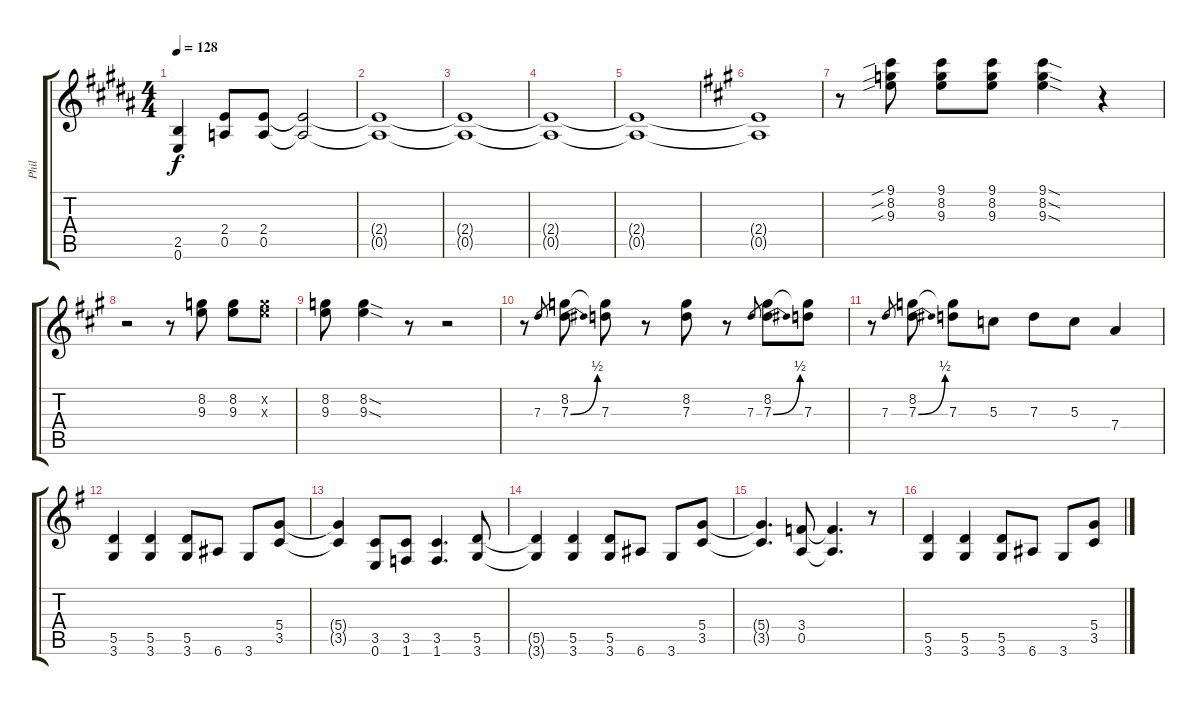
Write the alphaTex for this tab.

\track ("Phil" "Phil") {instrument distortionguitar}
\staff {score tabs}
\tuning (E4 B3 G3 D3 A2 E2) {hide}
\ts (4 4)
\tempo 128
\clef g2
\ks b
(2.5{t} 0.6{t}).4{dy f} (2.4 0.5).8 (2.4 0.5).8 (2.4{t} 0.5{t}).2 |
(2.4{t} 0.5{t}).1 |
(2.4{t} 0.5{t}).1 |
(2.4{t} 0.5{t}).1 |
(2.4{t} 0.5{t}).1 |
\ks a
(2.4{t} 0.5{t}).1 |
r.8 (9.1{sib} 8.2{sib} 9.3{sib}).8 (9.1 8.2 9.3).8 (9.1 8.2 9.3).8 (9.1{sod} 8.2{sod} 9.3{sod}).4 r.4 |
r.2 r.8 (8.2 9.3).8 (8.2 9.3).8 (8.2{x} 9.3{x}).8 |
(8.2 9.3).8 (8.2{sod} 9.3{sod}).4 r.8 r.2 |
r.8 7.3.8{gr} (8.2 7.3{be (bend 0 0 60 2)}).8 (8.2{t} 7.3).8 r.8 (8.2 7.3).8 r.8 7.3.8{gr} (8.2 7.3{be (bend 0 0 60 2)}).8 (8.2{t} 7.3).8 |
r.8 7.3.8{gr} (8.2 7.3{be (bend 0 0 60 2)}).8 (8.2{t} 7.3).8 5.3.8 7.3.8 5.3.8 7.4.4 |
\ks g
(5.5 3.6).4 (5.5 3.6).4 (5.5 3.6).8 6.6.8 3.6.8 (5.4 3.5).8 |
(5.4{t} 3.5{t}).4 (3.5 0.6).8 (3.5 1.6).8 (3.5 1.6).4{d} (5.5 3.6).8 |
(5.5{t} 3.6{t}).4 (5.5 3.6).4 (5.5 3.6).8 6.6.8 3.6.8 (5.4 3.5).8 |
(5.4{t} 3.5{t}).4{d} (3.4 0.5).8 (3.4{t} 0.5{t}).4{d} r.8 |
(5.5 3.6).4 (5.5 3.6).4 (5.5 3.6).8 6.6.8 3.6.8 (5.4 3.5).8
